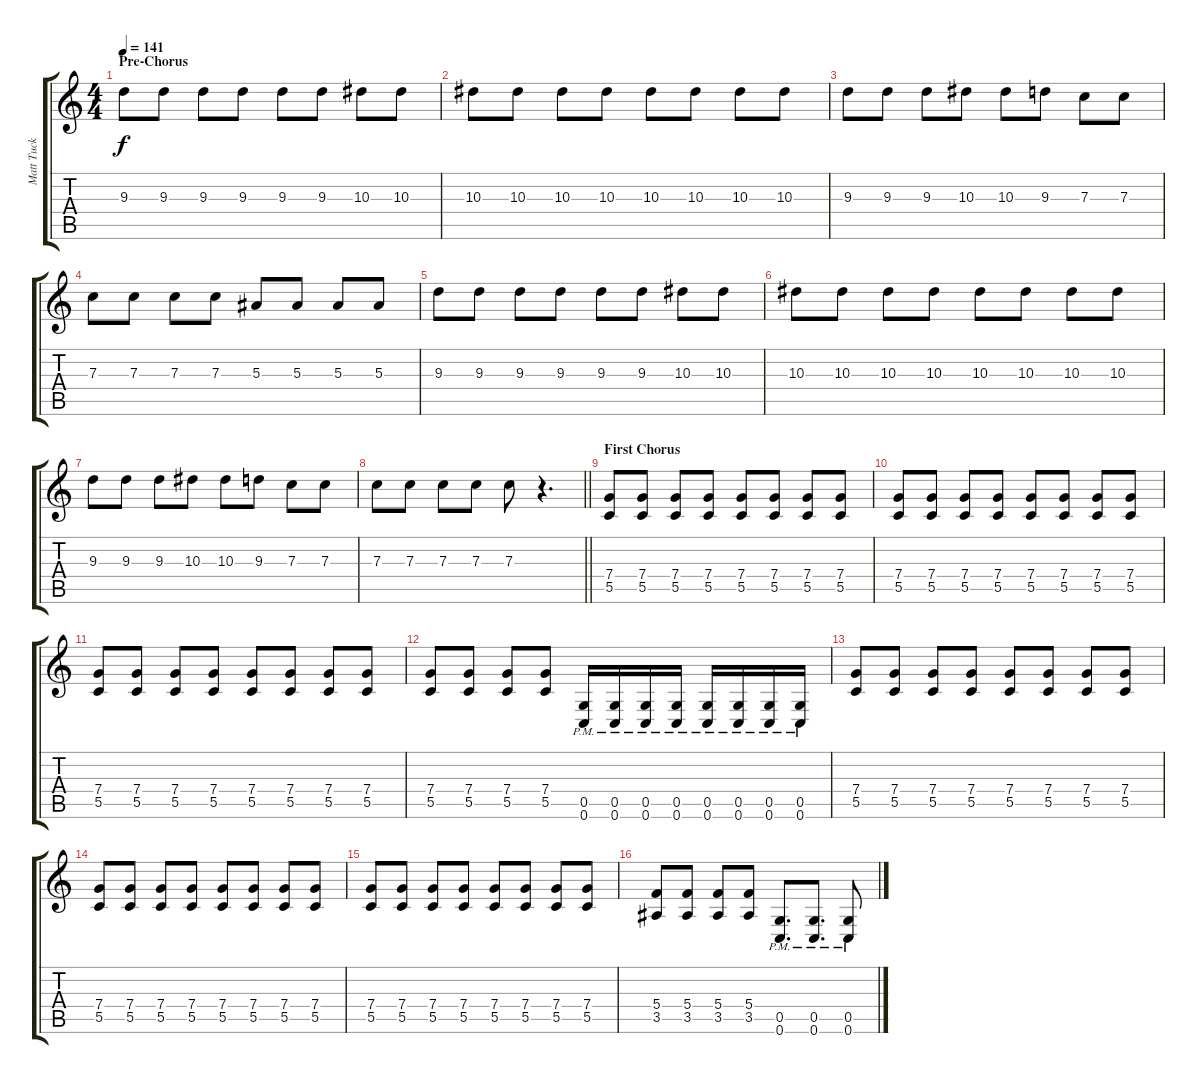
\track ("Matt Tuck" "Matt Tuck") {instrument distortionguitar}
\staff {score tabs}
\tuning (D4 A3 F3 C3 G2 C2) {hide}
\ts (4 4)
\section ("" "Pre-Chorus")
\tempo 141
\clef g2
\ks c
9.3.8{dy f} 9.3.8 9.3.8 9.3.8 9.3.8 9.3.8 10.3.8 10.3.8 |
10.3.8 10.3.8 10.3.8 10.3.8 10.3.8 10.3.8 10.3.8 10.3.8 |
9.3.8 9.3.8 9.3.8 10.3.8 10.3.8 9.3.8 7.3.8 7.3.8 |
7.3.8 7.3.8 7.3.8 7.3.8 5.3.8 5.3.8 5.3.8 5.3.8 |
9.3.8 9.3.8 9.3.8 9.3.8 9.3.8 9.3.8 10.3.8 10.3.8 |
10.3.8 10.3.8 10.3.8 10.3.8 10.3.8 10.3.8 10.3.8 10.3.8 |
9.3.8 9.3.8 9.3.8 10.3.8 10.3.8 9.3.8 7.3.8 7.3.8 |
\barLineRight lightlight
7.3.8 7.3.8 7.3.8 7.3.8 7.3.8 r.4{d} |
\section ("" "First Chorus")
(7.4 5.5).8 (7.4 5.5).8 (7.4 5.5).8 (7.4 5.5).8 (7.4 5.5).8 (7.4 5.5).8 (7.4 5.5).8 (7.4 5.5).8 |
(7.4 5.5).8 (7.4 5.5).8 (7.4 5.5).8 (7.4 5.5).8 (7.4 5.5).8 (7.4 5.5).8 (7.4 5.5).8 (7.4 5.5).8 |
(7.4 5.5).8 (7.4 5.5).8 (7.4 5.5).8 (7.4 5.5).8 (7.4 5.5).8 (7.4 5.5).8 (7.4 5.5).8 (7.4 5.5).8 |
(7.4 5.5).8 (7.4 5.5).8 (7.4 5.5).8 (7.4 5.5).8 (0.5{pm} 0.6{pm}).16 (0.5{pm} 0.6{pm}).16 (0.5{pm} 0.6{pm}).16 (0.5{pm} 0.6{pm}).16 (0.5{pm} 0.6{pm}).16 (0.5{pm} 0.6{pm}).16 (0.5{pm} 0.6{pm}).16 (0.5{pm} 0.6{pm}).16 |
(7.4 5.5).8 (7.4 5.5).8 (7.4 5.5).8 (7.4 5.5).8 (7.4 5.5).8 (7.4 5.5).8 (7.4 5.5).8 (7.4 5.5).8 |
(7.4 5.5).8 (7.4 5.5).8 (7.4 5.5).8 (7.4 5.5).8 (7.4 5.5).8 (7.4 5.5).8 (7.4 5.5).8 (7.4 5.5).8 |
(7.4 5.5).8 (7.4 5.5).8 (7.4 5.5).8 (7.4 5.5).8 (7.4 5.5).8 (7.4 5.5).8 (7.4 5.5).8 (7.4 5.5).8 |
(5.4 3.5).8 (5.4 3.5).8 (5.4 3.5).8 (5.4 3.5).8 (0.5{pm} 0.6{pm}).8{d} (0.5{pm} 0.6{pm}).8{d} (0.5{pm} 0.6{pm}).8
